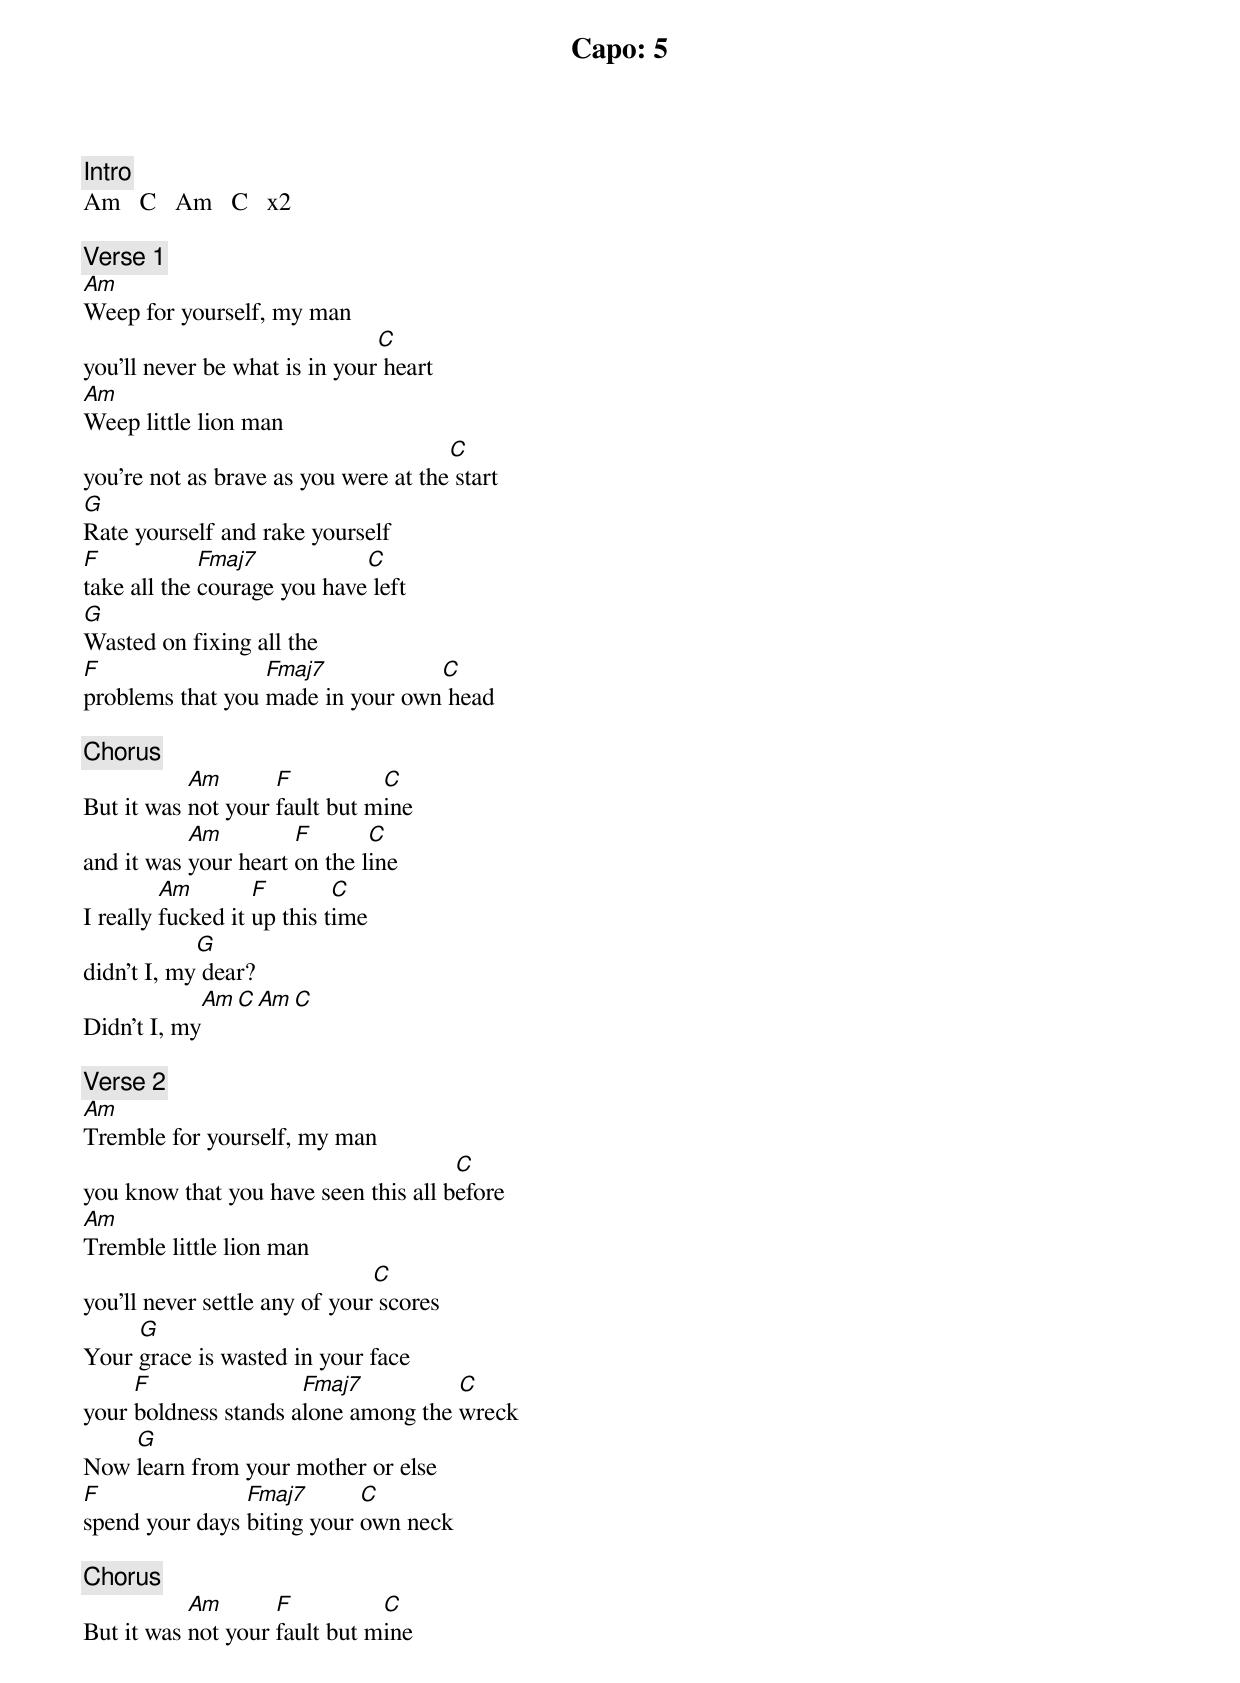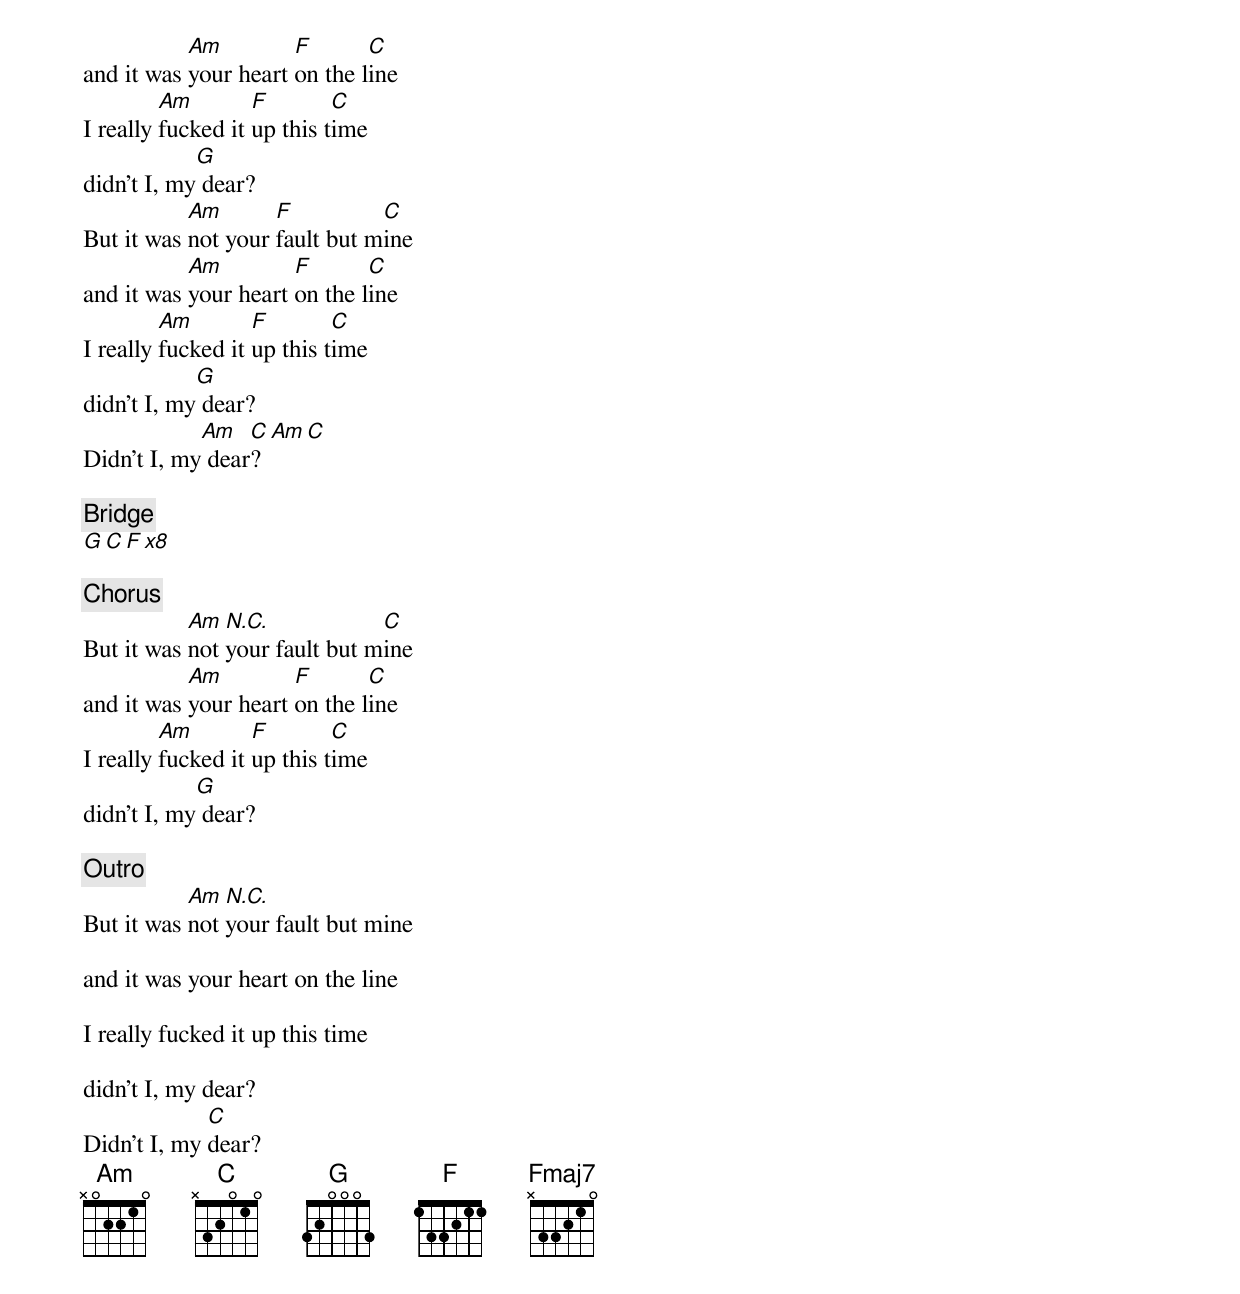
Capo: 5

[Intro]
Am   C   Am   C   x2

[Verse 1]
Am
Weep for yourself, my man
                               C
you'll never be what is in your heart
Am
Weep little lion man
                                      C
you're not as brave as you were at the start
G
Rate yourself and rake yourself
F            Fmaj7           C
take all the courage you have left
G
Wasted on fixing all the
F                 Fmaj7           C
problems that you made in your own head

[Chorus]
           Am       F          C
But it was not your fault but mine
           Am         F       C
and it was your heart on the line
         Am        F        C
I really fucked it up this time
            G
didn't I, my dear?
            Am   C   Am   C
Didn't I, my

[Verse 2]
Am
Tremble for yourself, my man
                                      C
you know that you have seen this all before
Am
Tremble little lion man
                               C
you'll never settle any of your scores
     G
Your grace is wasted in your face
     F                Fmaj7          C
your boldness stands alone among the wreck
    G
Now learn from your mother or else
F               Fmaj7       C
spend your days biting your own neck

[Chorus]
           Am       F          C
But it was not your fault but mine
           Am         F       C
and it was your heart on the line
         Am        F        C
I really fucked it up this time
            G
didn't I, my dear?
           Am       F          C
But it was not your fault but mine
           Am         F       C
and it was your heart on the line
         Am        F        C
I really fucked it up this time
            G
didn't I, my dear?
            Am   C   Am   C
Didn't I, my dear?

[Bridge]
G     C      F       x8

[Chorus]
           Am  N.C.            C
But it was not your fault but mine
           Am         F       C
and it was your heart on the line
         Am        F        C
I really fucked it up this time
            G
didn't I, my dear?

[Outro]
           Am  N.C.
But it was not your fault but mine

and it was your heart on the line

I really fucked it up this time

didn't I, my dear?
             C
Didn't I, my dear?
